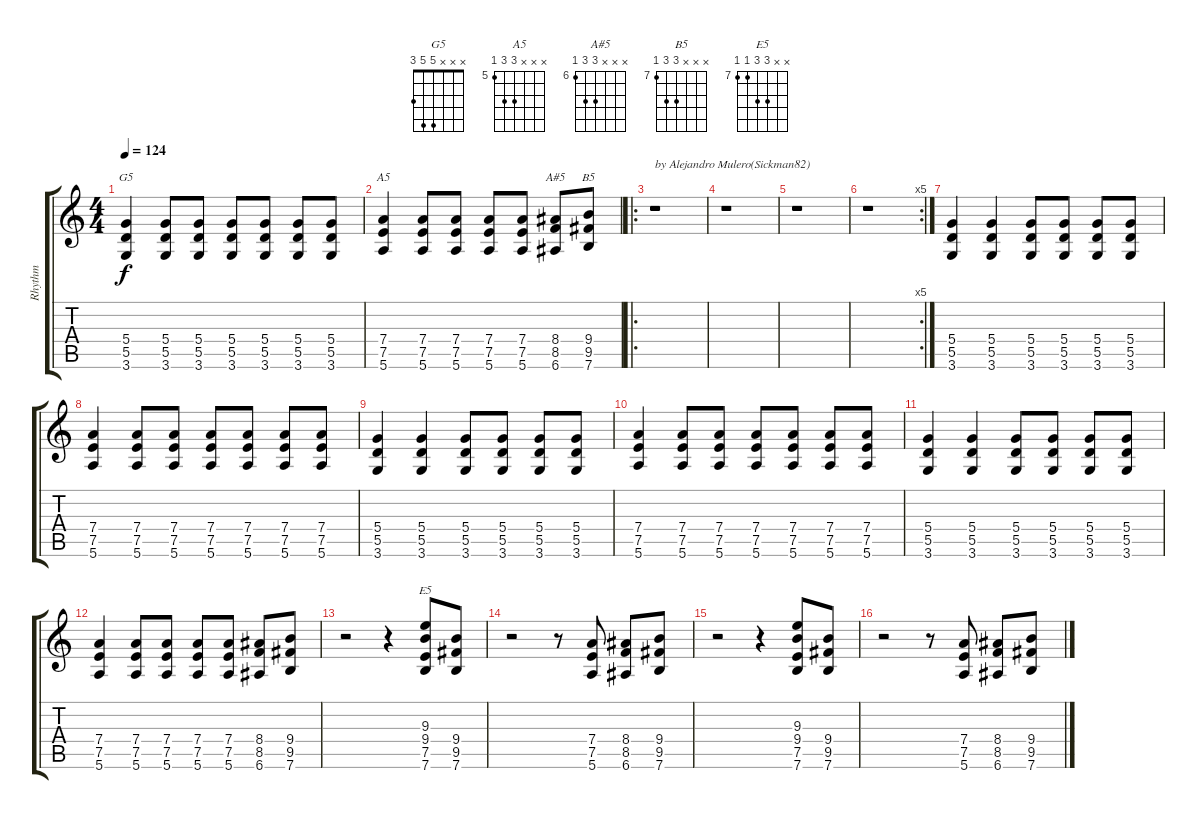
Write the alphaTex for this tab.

\track ("Rhythm" "Rhythm") {instrument overdrivenguitar}
\staff {score tabs}
\tuning (E4 B3 G3 D3 A2 E2) {hide}
\chord ("G5" x x x 5 5 3)
\chord ("A5" x x x 7 7 5) {firstfret 5}
\chord ("A#5" x x x 8 8 6) {firstfret 6}
\chord ("B5" x x x 9 9 7) {firstfret 7}
\chord ("E5" x x 9 9 7 7) {firstfret 7}
\ts (4 4)
\tempo 124
\clef g2
\ks c
(5.4 5.5 3.6).4{ch "G5" dy f} (5.4 5.5 3.6).8 (5.4 5.5 3.6).8 (5.4 5.5 3.6).8 (5.4 5.5 3.6).8 (5.4 5.5 3.6).8 (5.4 5.5 3.6).8 |
(7.4 7.5 5.6).4{ch "A5"} (7.4 7.5 5.6).8 (7.4 7.5 5.6).8 (7.4 7.5 5.6).8 (7.4 7.5 5.6).8 (8.4 8.5 6.6).8{ch "A#5"} (9.4 9.5 7.6).8{ch "B5"} |
\ro
r.1{txt "by Alejandro Mulero(Sickman82)"} |
r.1 |
r.1 |
\rc 5
r.1 |
(5.4 5.5 3.6).4 (5.4 5.5 3.6).4 (5.4 5.5 3.6).8 (5.4 5.5 3.6).8 (5.4 5.5 3.6).8 (5.4 5.5 3.6).8 |
(7.4 7.5 5.6).4 (7.4 7.5 5.6).8 (7.4 7.5 5.6).8 (7.4 7.5 5.6).8 (7.4 7.5 5.6).8 (7.4 7.5 5.6).8 (7.4 7.5 5.6).8 |
(5.4 5.5 3.6).4 (5.4 5.5 3.6).4 (5.4 5.5 3.6).8 (5.4 5.5 3.6).8 (5.4 5.5 3.6).8 (5.4 5.5 3.6).8 |
(7.4 7.5 5.6).4 (7.4 7.5 5.6).8 (7.4 7.5 5.6).8 (7.4 7.5 5.6).8 (7.4 7.5 5.6).8 (7.4 7.5 5.6).8 (7.4 7.5 5.6).8 |
(5.4 5.5 3.6).4 (5.4 5.5 3.6).4 (5.4 5.5 3.6).8 (5.4 5.5 3.6).8 (5.4 5.5 3.6).8 (5.4 5.5 3.6).8 |
(7.4 7.5 5.6).4 (7.4 7.5 5.6).8 (7.4 7.5 5.6).8 (7.4 7.5 5.6).8 (7.4 7.5 5.6).8 (8.4 8.5 6.6).8 (9.4 9.5 7.6).8 |
r.2 r.4 (9.3 9.4 7.5 7.6).8{ch "E5"} (9.4 9.5 7.6).8 |
r.2 r.8 (7.4 7.5 5.6).8 (8.4 8.5 6.6).8 (9.4 9.5 7.6).8 |
r.2 r.4 (9.3 9.4 7.5 7.6).8 (9.4 9.5 7.6).8 |
r.2 r.8 (7.4 7.5 5.6).8 (8.4 8.5 6.6).8 (9.4 9.5 7.6).8
